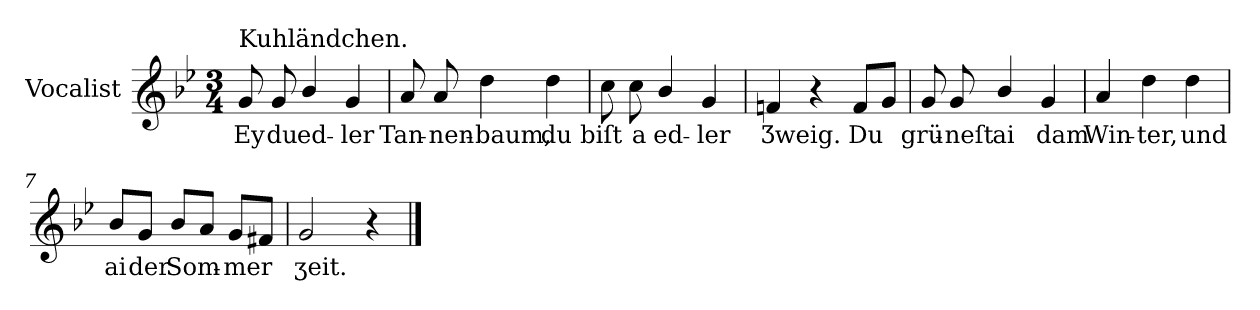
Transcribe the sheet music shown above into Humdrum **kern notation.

**kern	**text
*part1	*part1
*staff1	*staff1
*I"Vocalist	*
*k[b-e-]	*
*g:	*
*M3/4	*
=1	=1
!LO:TX:a:t=Kuhländchen.	!
8g	Ey
8g	du
4b-/	ed-
4g	-ler
=2	=2
8a	Tan-
8a	-nen-
4dd	-baum,
4dd	du
=3	=3
8cc	biſt
8cc	a
4b-/	ed-
4g	-ler
=4	=4
4fn	Ʒweig.
4r	.
8fL	Du
8gJ	.
=5	=5
8g	grü-
8g	-neſt
4b-/	ai
4g	dam
=6	=6
4a	Win-
4dd	-ter,
4dd	und
=7	=7
8b-L	ai
8gJ	der
8b-L	Som-
8aJ	.
8gL	-mer
8f#XJ	.
=8	=8
2g	ʒeit.
4r	.
==	==
*-	*-
